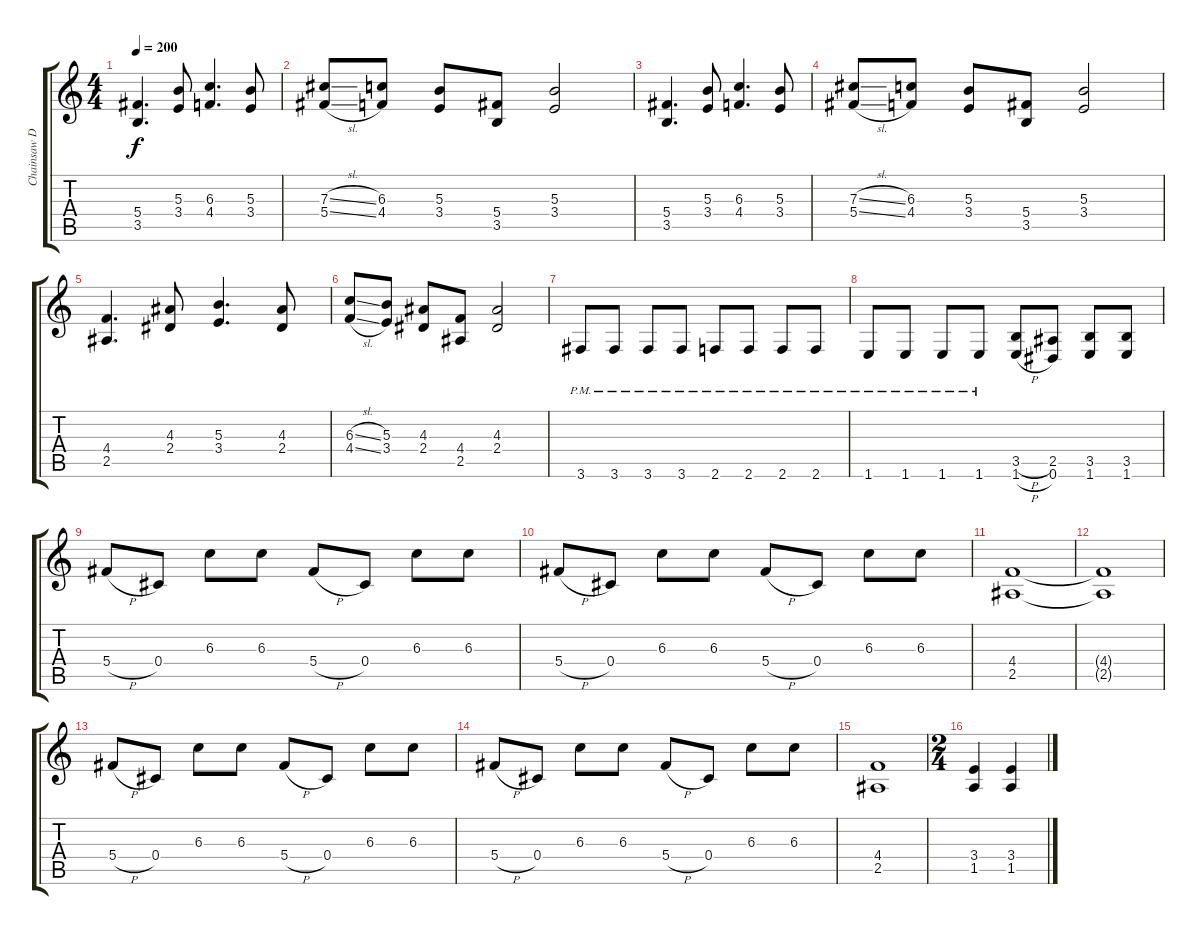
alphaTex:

\track ("Chainsaw Demon - Lead" "Chainsaw D") {instrument distortionguitar}
\staff {score tabs}
\tuning (Eb4 Bb3 Gb3 Db3 Ab2 Eb2) {hide}
\ts (4 4)
\tempo 200
\clef g2
\ks c
(5.4 3.5).4{d dy f} (5.3 3.4).8 (6.3 4.4).4{d} (5.3 3.4).8 |
(7.3{sl} 5.4{sl}).8 (6.3 4.4).8 (5.3 3.4).8 (5.4 3.5).8 (5.3 3.4).2 |
(5.4 3.5).4{d} (5.3 3.4).8 (6.3 4.4).4{d} (5.3 3.4).8 |
(7.3{sl} 5.4{sl}).8 (6.3 4.4).8 (5.3 3.4).8 (5.4 3.5).8 (5.3 3.4).2 |
(4.4 2.5).4{d} (4.3 2.4).8 (5.3 3.4).4{d} (4.3 2.4).8 |
(6.3{sl} 4.4{sl}).8 (5.3 3.4).8 (4.3 2.4).8 (4.4 2.5).8 (4.3 2.4).2 |
3.6{pm}.8 3.6{pm}.8 3.6{pm}.8 3.6{pm}.8 2.6{pm}.8 2.6{pm}.8 2.6{pm}.8 2.6{pm}.8 |
1.6{pm}.8 1.6{pm}.8 1.6{pm}.8 1.6{pm}.8 (3.5{h} 1.6{h}).8 (2.5 0.6).8 (3.5 1.6).8 (3.5 1.6).8 |
5.4{h}.8 0.4.8 6.3.8 6.3.8 5.4{h}.8 0.4.8 6.3.8 6.3.8 |
5.4{h}.8 0.4.8 6.3.8 6.3.8 5.4{h}.8 0.4.8 6.3.8 6.3.8 |
(4.4 2.5).1 |
(4.4{t} 2.5{t}).1 |
5.4{h}.8 0.4.8 6.3.8 6.3.8 5.4{h}.8 0.4.8 6.3.8 6.3.8 |
5.4{h}.8 0.4.8 6.3.8 6.3.8 5.4{h}.8 0.4.8 6.3.8 6.3.8 |
(4.4 2.5).1 |
\ts (2 4)
(3.4 1.5).4 (3.4 1.5).4
